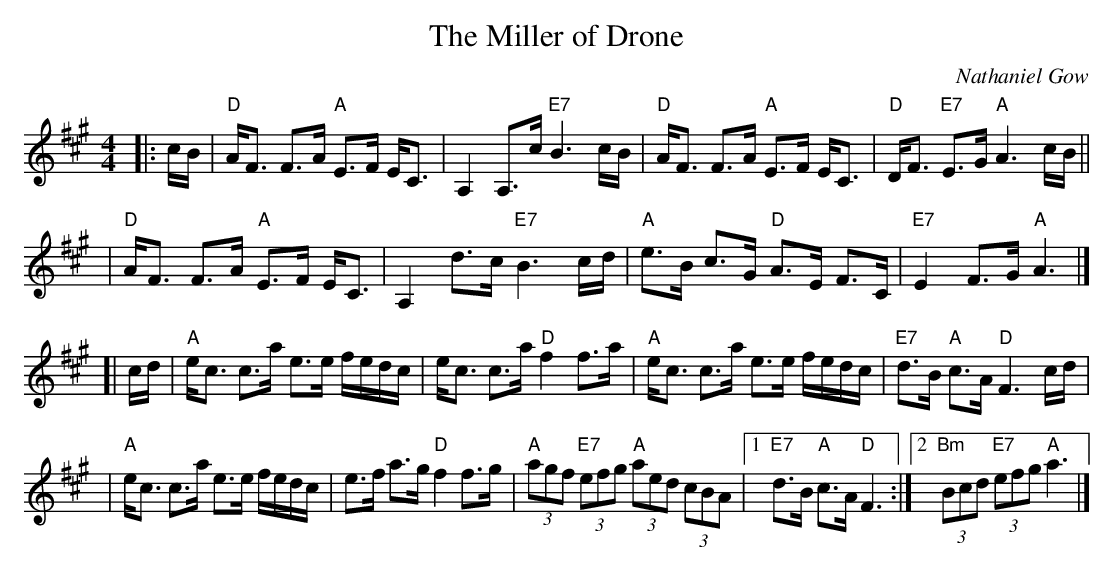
X:1
T: The Miller of Drone
C: Nathaniel Gow
M: 4/4
L: 1/8
K: A
|: c/B/ \
| "D"A<F F>A "A"E>F E<C | A,2 A,>c "E7"B3 c/B/ \
| "D"A<F F>A "A"E>F E<C | "D"D<F "E7"E>G "A"A3 c/B/||
| "D"A<F F>A "A"E>F E<C | A,2 d>c "E7"B3 c/d/ \
| "A"e>B c>G "D"A>E F>C | "E7"E2 F>G "A"A3 |]
[| c/d/ \
| "A"e<c c>a e>e f/e/d/c/ | e<c c>a "D"f2 f>a \
| "A"e<c c>a e>e f/e/d/c/ | "E7"d>B "A"c>A "D"F3 c/d/ |
| "A"e<c c>a e>e f/e/d/c/ | e>f a>g "D"f2 f>g \
| "A"(3agf "E7"(3efg "A"(3aed (3cBA |1 "E7"d>B "A"c>A "D"F3 :|2 "Bm"(3Bcd "E7"(3efg "A"a3 |]
